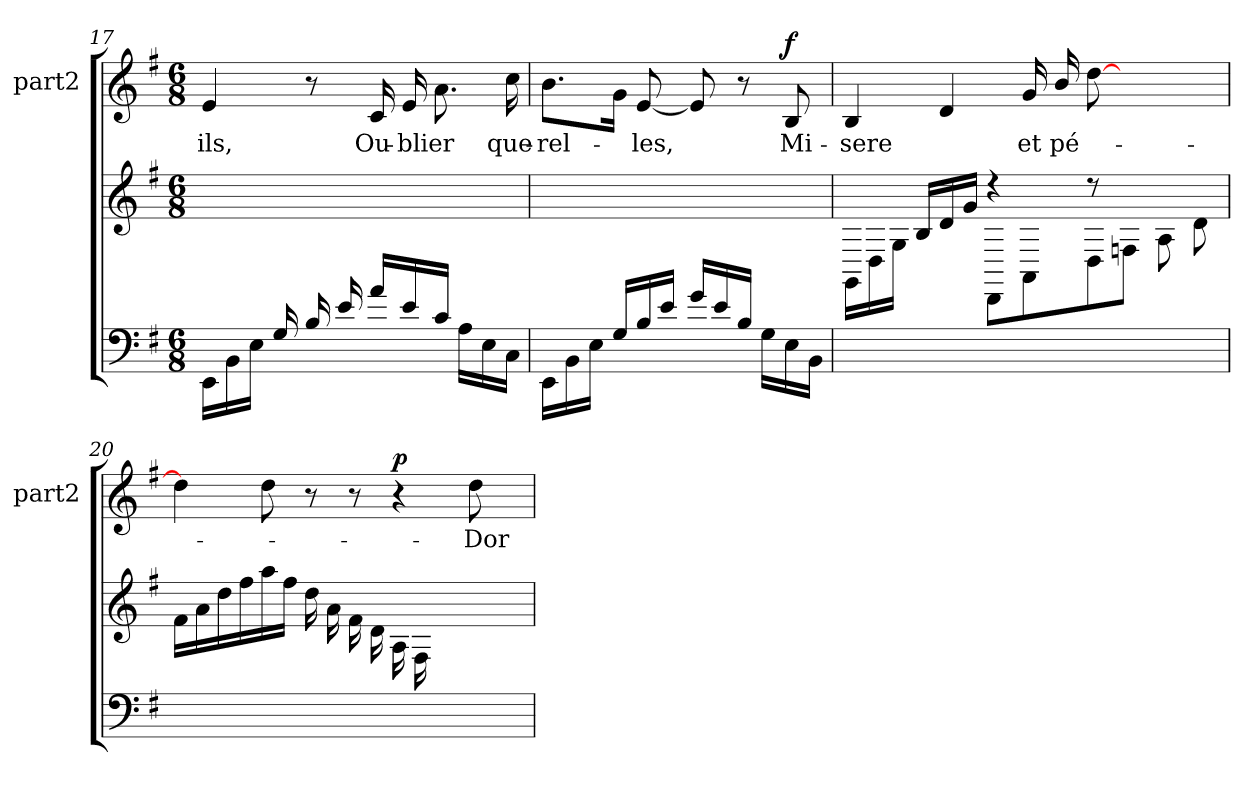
**kern	**kern	**kern	**text	**dynam
*part3	*part2	*part1	*part1	*part1
*staff3	*staff2	*staff1	*staff1	*staff1
*	*	*I"part2	*	*
*	*	*I'part2	*	*
*clefF4	*clefG2	*clefG2	*	*
*k[f#]	*k[f#]	*k[f#]	*	*
*M6/8	*M6/8	*M6/8	*	*
=17	=17	=17	=17	=17
16EEi\LL	2.ryy	4ei/	ils,	.
16BBi\	.	.	.	.
16Ei\JJ	.	.	.	.
16Gi/	.	.	.	.
16Bi/	.	8r	.	.
16ei/	.	.	.	.
16ai/LL	.	16ci/	Ou-	.
16ei/	.	16ei/	blier	.
16ci/JJ	.	8.ai\	.	.
16Ai\LL	.	.	.	.
16Ei\	.	.	.	.
16Ci\JJ	.	16cci\	que-	.
=18	=18	=18	=18	=18
16EEi\LL	2.ryy	8.bi\L	rel-	.
16BBi\	.	.	.	.
16Ei\JJ	.	.	.	.
16Gi/LL	.	16gi\Jk	.	.
16Bi/	.	[8ei/	les,	.
16ei/JJ	.	.	.	.
16gi/LL	.	8ei/]	.	.
16ei/	.	.	.	.
16Bi/JJ	.	8r	.	.
16Gi\LL	.	.	.	.
!	!	!	!	!LO:DY:a
16Ei\	.	8Bi/	Mi-	f
16BBi\JJ	.	.	.	.
!!LO:LB:g=z
=19	=19	=19	=19	=19
*	*^	*	*	*
4ryy	16GGi\LL	16ryy	4Bi/	sere	.
.	16Di\	16ryy	.	.	.
.	16Gi\JJ	16ryy	.	.	.
.	16Bi/LL	16ryy	.	.	.
8ryy	16di/	16ryy	4di/	.	.
.	16gi/JJ	16ryy	.	.	.
4.ryy	4r	8DDj\L	.	.	.
.	.	8AAj\	16gi/	et	.
.	.	.	16bi/	pé-	.
.	8r	8Dj\	[8ddZ\	.	.
4.ryy	4.ryy	8FV\J	4ryy	.	.
.	.	8AV\	.	.	.
.	.	8dV\	8ryy	.	.
*	*v	*v	*	*	*
=20	=20	=20	=20	=20
4.ryy	16f#i\LL	4ddZ\]	.	.
.	16ai\	.	.	.
.	16ddi\	.	.	.
.	16ff#i\	.	.	.
.	16aai\	8ddi\	.	.
.	16ff#i\JJ	.	.	.
2.ryy	16ddi\	8r	.	.
.	16ai\	.	.	.
.	16f#i\	8r	.	.
.	16di\	.	.	.
!	!	!	!	!LO:DY:a
.	16Ai\	4r	.	p
.	16F#i\	.	.	.
.	4.ryy	.	.	.
.	.	8ddi\	Dor	.
.	.	8ryy	.	.
=	=	=	=	=
*-	*-	*-	*-	*-
